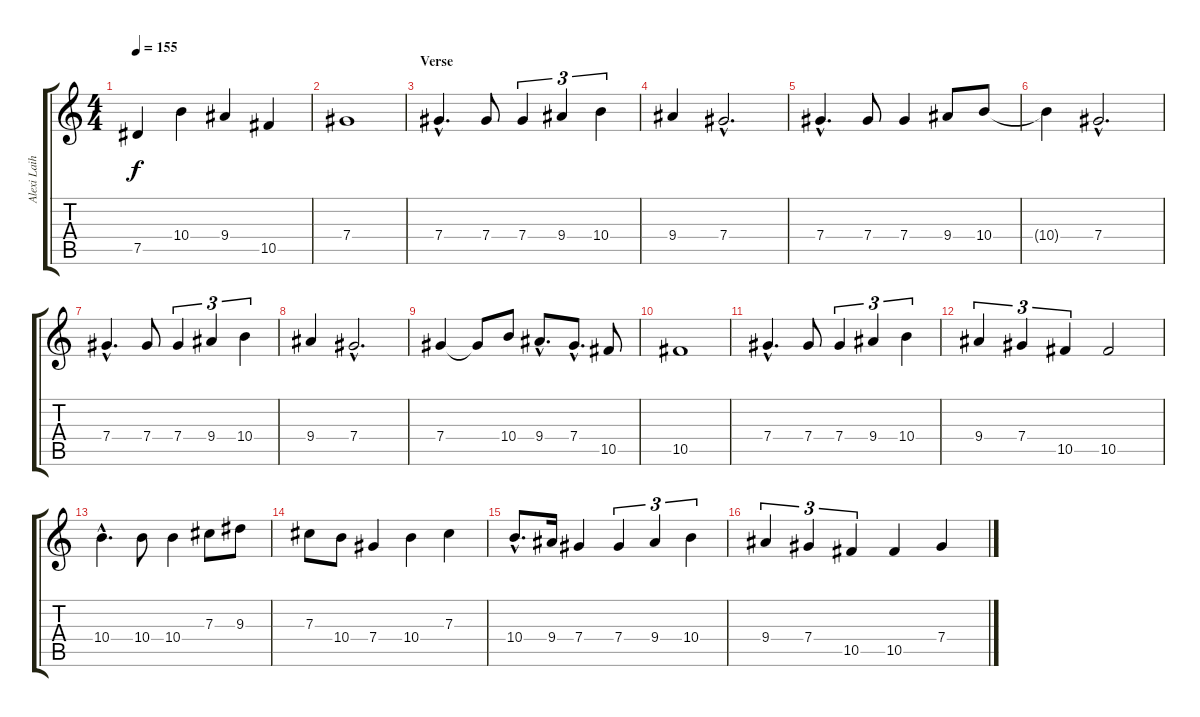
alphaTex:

\track ("Alexi Laiho" "Alexi Laih") {instrument distortionguitar}
\staff {score tabs}
\tuning (Eb4 Bb3 Gb3 Db3 Ab2 Eb2) {hide}
\ts (4 4)
\tempo 155
\clef g2
\ks c
7.5.4{dy f} 10.4.4 9.4.4 10.5.4 |
7.4.1 |
\section ("" "Verse")
7.4{hac}.4{d} 7.4.8 7.4.4{tu (3 2)} 9.4.4{tu (3 2)} 10.4.4{tu (3 2)} |
9.4.4 7.4{hac}.2{d} |
7.4{hac}.4{d} 7.4.8 7.4.4 9.4.8 10.4.8 |
10.4{t}.4 7.4{hac}.2{d} |
7.4{hac}.4{d} 7.4.8 7.4.4{tu (3 2)} 9.4.4{tu (3 2)} 10.4.4{tu (3 2)} |
9.4.4 7.4{hac}.2{d} |
7.4.4 7.4{t}.8 10.4.8 9.4{hac}.8{d} 7.4{hac}.8{d} 10.5.8 |
10.5.1 |
7.4{hac}.4{d} 7.4.8 7.4.4{tu (3 2)} 9.4.4{tu (3 2)} 10.4.4{tu (3 2)} |
9.4.4{tu (3 2)} 7.4.4{tu (3 2)} 10.5.4{tu (3 2)} 10.5.2 |
10.4{hac}.4{d} 10.4.8 10.4.4 7.3.8 9.3.8 |
7.3.8 10.4.8 7.4.4 10.4.4 7.3.4 |
10.4{hac}.8{d} 9.4.16 7.4.4 7.4.4{tu (3 2)} 9.4.4{tu (3 2)} 10.4.4{tu (3 2)} |
9.4.4{tu (3 2)} 7.4.4{tu (3 2)} 10.5.4{tu (3 2)} 10.5.4 7.4.4
